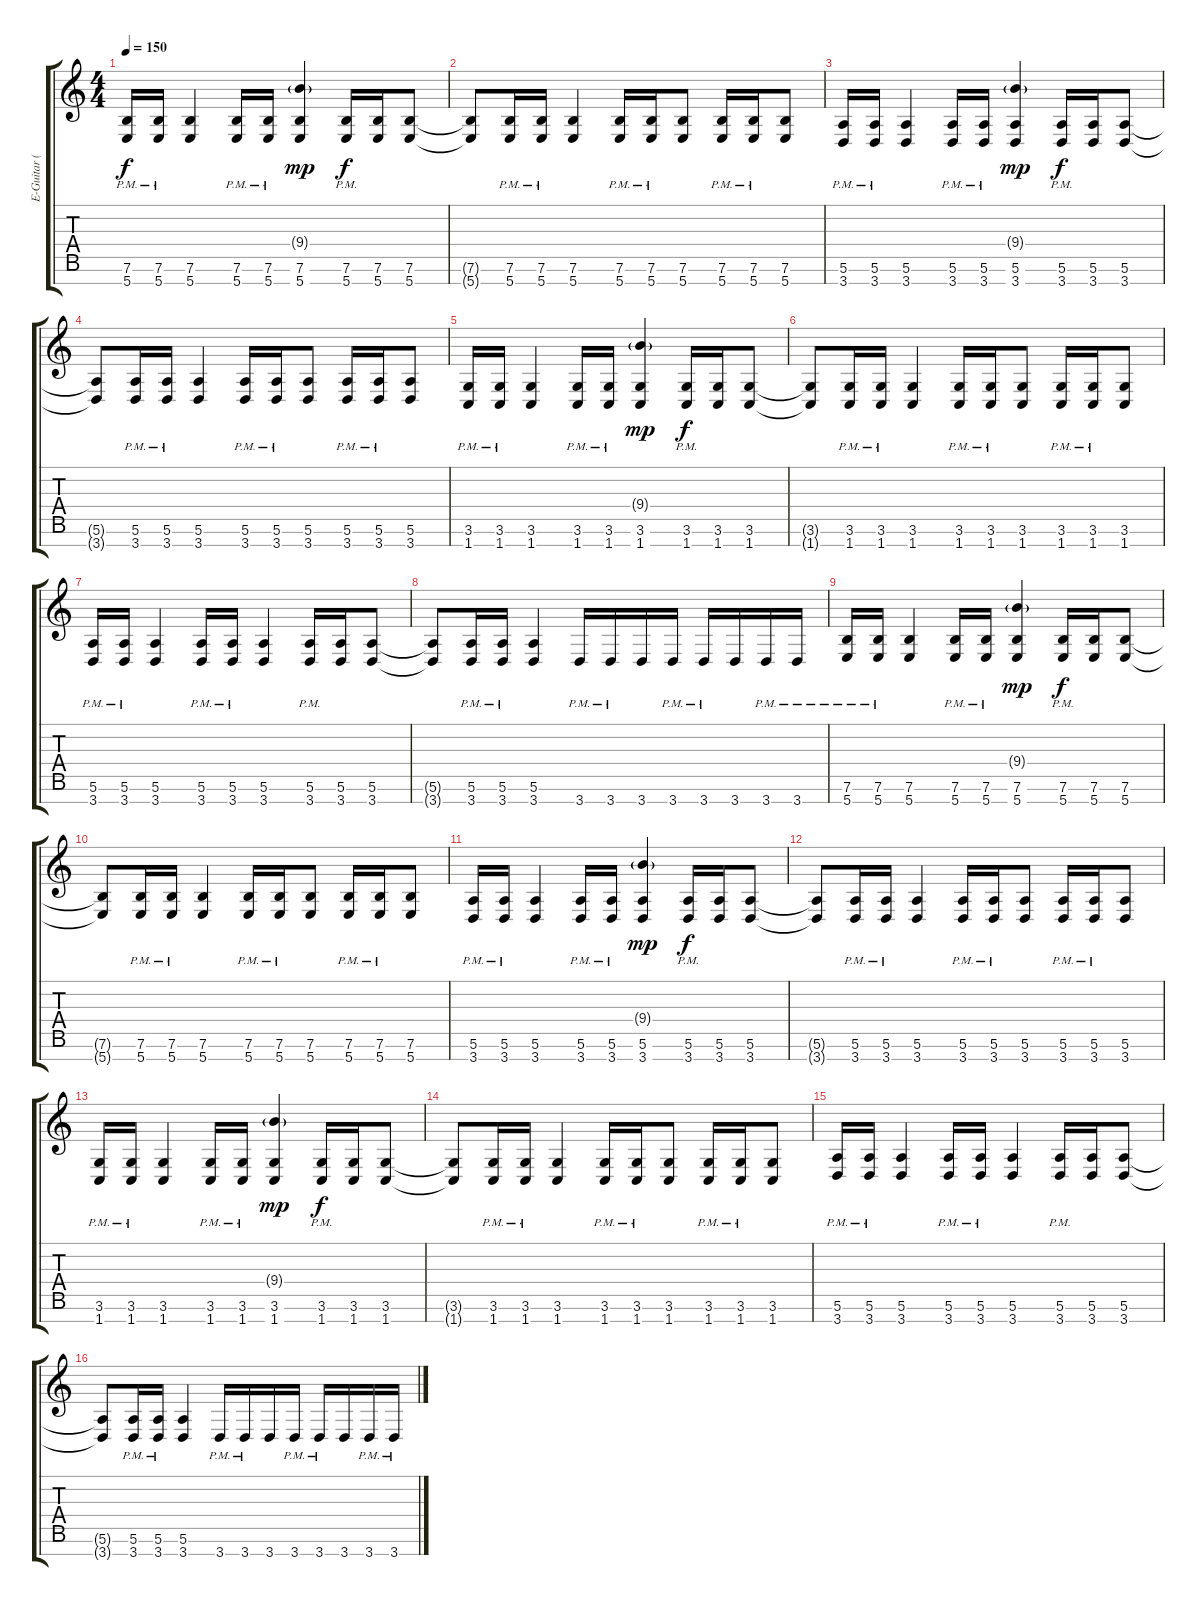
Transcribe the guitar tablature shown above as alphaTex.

\track ("E-Guitar (7-String)" "E-Guitar (") {instrument distortionguitar}
\staff {score tabs}
\tuning (E4 B3 G3 D3 A2 E2 B1) {hide}
\ts (4 4)
\tempo 150
\clef g2
\ks c
(7.6 5.7{pm}).16{dy f instrument distortionguitar} (7.6 5.7{pm}).16 (7.6 5.7).4 (7.6 5.7{pm}).16 (7.6 5.7{pm}).16 (9.4{g} 7.6 5.7).4{dy mp} (7.6 5.7{pm}).16{dy f} (7.6 5.7).16 (7.6 5.7).8 |
(7.6{t} 5.7{t}).8 (7.6 5.7{pm}).16 (7.6 5.7{pm}).16 (7.6 5.7).4 (7.6 5.7{pm}).16 (7.6 5.7{pm}).16 (7.6 5.7).8 (7.6 5.7{pm}).16 (7.6 5.7{pm}).16 (7.6 5.7).8 |
(5.6 3.7{pm}).16 (5.6 3.7{pm}).16 (5.6 3.7).4 (5.6 3.7{pm}).16 (5.6 3.7{pm}).16 (9.4{g} 5.6 3.7).4{dy mp} (5.6 3.7{pm}).16{dy f} (5.6 3.7).16 (5.6 3.7).8 |
(5.6{t} 3.7{t}).8 (5.6 3.7{pm}).16 (5.6 3.7{pm}).16 (5.6 3.7).4 (5.6 3.7{pm}).16 (5.6 3.7{pm}).16 (5.6 3.7).8 (5.6 3.7{pm}).16 (5.6 3.7{pm}).16 (5.6 3.7).8 |
(3.6 1.7{pm}).16 (3.6 1.7{pm}).16 (3.6 1.7).4 (3.6 1.7{pm}).16 (3.6 1.7{pm}).16 (9.4{g} 3.6 1.7).4{dy mp} (3.6 1.7{pm}).16{dy f} (3.6 1.7).16 (3.6 1.7).8 |
(3.6{t} 1.7{t}).8 (3.6 1.7{pm}).16 (3.6 1.7{pm}).16 (3.6 1.7).4 (3.6 1.7{pm}).16 (3.6 1.7{pm}).16 (3.6 1.7).8 (3.6 1.7{pm}).16 (3.6 1.7{pm}).16 (3.6 1.7).8 |
(5.6 3.7{pm}).16 (5.6 3.7{pm}).16 (5.6 3.7).4 (5.6 3.7{pm}).16 (5.6 3.7{pm}).16 (5.6 3.7).4 (5.6 3.7{pm}).16 (5.6 3.7).16 (5.6 3.7).8 |
(5.6{t} 3.7{t}).8 (5.6 3.7{pm}).16 (5.6 3.7{pm}).16 (5.6 3.7).4 3.7{pm}.16 3.7{pm}.16 3.7.16 3.7{pm}.16 3.7{pm}.16 3.7.16 3.7{pm}.16 3.7{pm}.16 |
(7.6 5.7{pm}).16 (7.6 5.7{pm}).16 (7.6 5.7).4 (7.6 5.7{pm}).16 (7.6 5.7{pm}).16 (9.4{g} 7.6 5.7).4{dy mp} (7.6 5.7{pm}).16{dy f} (7.6 5.7).16 (7.6 5.7).8 |
(7.6{t} 5.7{t}).8 (7.6 5.7{pm}).16 (7.6 5.7{pm}).16 (7.6 5.7).4 (7.6 5.7{pm}).16 (7.6 5.7{pm}).16 (7.6 5.7).8 (7.6 5.7{pm}).16 (7.6 5.7{pm}).16 (7.6 5.7).8 |
(5.6 3.7{pm}).16 (5.6 3.7{pm}).16 (5.6 3.7).4 (5.6 3.7{pm}).16 (5.6 3.7{pm}).16 (9.4{g} 5.6 3.7).4{dy mp} (5.6 3.7{pm}).16{dy f} (5.6 3.7).16 (5.6 3.7).8 |
(5.6{t} 3.7{t}).8 (5.6 3.7{pm}).16 (5.6 3.7{pm}).16 (5.6 3.7).4 (5.6 3.7{pm}).16 (5.6 3.7{pm}).16 (5.6 3.7).8 (5.6 3.7{pm}).16 (5.6 3.7{pm}).16 (5.6 3.7).8 |
(3.6 1.7{pm}).16 (3.6 1.7{pm}).16 (3.6 1.7).4 (3.6 1.7{pm}).16 (3.6 1.7{pm}).16 (9.4{g} 3.6 1.7).4{dy mp} (3.6 1.7{pm}).16{dy f} (3.6 1.7).16 (3.6 1.7).8 |
(3.6{t} 1.7{t}).8 (3.6 1.7{pm}).16 (3.6 1.7{pm}).16 (3.6 1.7).4 (3.6 1.7{pm}).16 (3.6 1.7{pm}).16 (3.6 1.7).8 (3.6 1.7{pm}).16 (3.6 1.7{pm}).16 (3.6 1.7).8 |
(5.6 3.7{pm}).16 (5.6 3.7{pm}).16 (5.6 3.7).4 (5.6 3.7{pm}).16 (5.6 3.7{pm}).16 (5.6 3.7).4 (5.6 3.7{pm}).16 (5.6 3.7).16 (5.6 3.7).8 |
(5.6{t} 3.7{t}).8 (5.6 3.7{pm}).16 (5.6 3.7{pm}).16 (5.6 3.7).4 3.7{pm}.16 3.7{pm}.16 3.7.16 3.7{pm}.16 3.7{pm}.16 3.7.16 3.7{pm}.16 3.7{pm}.16
